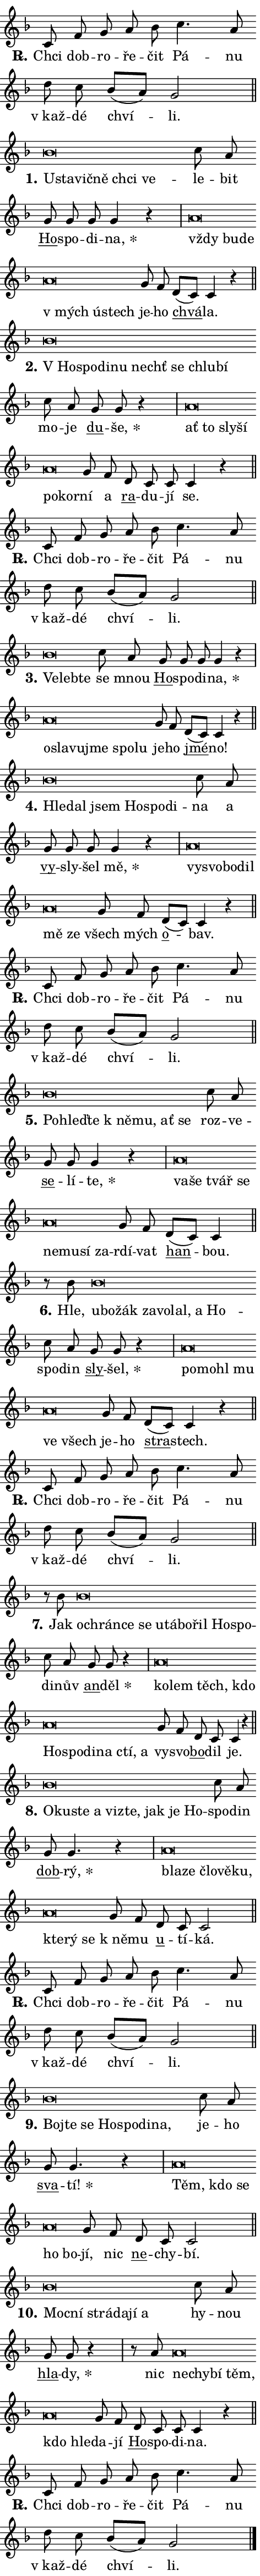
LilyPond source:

\version "2.24.0"
\header { tagline = "" }
\paper {
  indent = 0\cm
  top-margin = 0\cm
  right-margin = 0.13\cm % to fit lyric hyphens
  bottom-margin = 0\cm
  left-margin = 0\cm
  paper-width = 8\cm
  page-breaking = #ly:one-page-breaking
  system-system-spacing.basic-distance = #11
  score-system-spacing.basic-distance = #11
  ragged-last = ##f
}


%% Author: Thomas Morley
%% https://lists.gnu.org/archive/html/lilypond-user/2020-05/msg00002.html
#(define (line-position grob)
"Returns position of @var[grob} in current system:
   @code{'start}, if at first time-step
   @code{'end}, if at last time-step
   @code{'middle} otherwise
"
  (let* ((col (ly:item-get-column grob))
         (ln (ly:grob-object col 'left-neighbor))
         (rn (ly:grob-object col 'right-neighbor))
         (col-to-check-left (if (ly:grob? ln) ln col))
         (col-to-check-right (if (ly:grob? rn) rn col))
         (break-dir-left
           (and
             (ly:grob-property col-to-check-left 'non-musical #f)
             (ly:item-break-dir col-to-check-left)))
         (break-dir-right
           (and
             (ly:grob-property col-to-check-right 'non-musical #f)
             (ly:item-break-dir col-to-check-right))))
        (cond ((eqv? 1 break-dir-left) 'start)
              ((eqv? -1 break-dir-right) 'end)
              (else 'middle))))

#(define (tranparent-at-line-position vctor)
  (lambda (grob)
  "Relying on @code{line-position} select the relevant enry from @var{vctor}.
Used to determine transparency,"
    (case (line-position grob)
      ((end) (not (vector-ref vctor 0)))
      ((middle) (not (vector-ref vctor 1)))
      ((start) (not (vector-ref vctor 2))))))

noteHeadBreakVisibility =
#(define-music-function (break-visibility)(vector?)
"Makes @code{NoteHead}s transparent relying on @var{break-visibility}"
#{
  \override NoteHead.transparent =
    #(tranparent-at-line-position break-visibility)
#})

#(define delete-ledgers-for-transparent-note-heads
  (lambda (grob)
    "Reads whether a @code{NoteHead} is transparent.
If so this @code{NoteHead} is removed from @code{'note-heads} from
@var{grob}, which is supposed to be @code{LedgerLineSpanner}.
As a result ledgers are not printed for this @code{NoteHead}"
    (let* ((nhds-array (ly:grob-object grob 'note-heads))
           (nhds-list
             (if (ly:grob-array? nhds-array)
                 (ly:grob-array->list nhds-array)
                 '()))
           ;; Relies on the transparent-property being done before
           ;; Staff.LedgerLineSpanner.after-line-breaking is executed.
           ;; This is fragile ...
           (to-keep
             (remove
               (lambda (nhd)
                 (ly:grob-property nhd 'transparent #f))
               nhds-list)))
      ;; TODO find a better method to iterate over grob-arrays, similiar
      ;; to filter/remove etc for lists
      ;; For now rebuilt from scratch
      (set! (ly:grob-object grob 'note-heads)  '())
      (for-each
        (lambda (nhd)
          (ly:pointer-group-interface::add-grob grob 'note-heads nhd))
        to-keep))))

squashNotes = {
  \override NoteHead.X-extent = #'(-0.2 . 0.2)
  \override NoteHead.Y-extent = #'(-0.75 . 0)
  \override NoteHead.stencil =
    #(lambda (grob)
       (let ((pos (ly:grob-property grob 'staff-position)))
         (begin
           (if (< pos -7) (display "ERROR: Lower brevis then expected\n") (display ""))
           (if (<= pos -6) ly:text-interface::print ly:note-head::print))))
}
unSquashNotes = {
  \revert NoteHead.X-extent
  \revert NoteHead.Y-extent
  \revert NoteHead.stencil
}

hideNotes = \noteHeadBreakVisibility #begin-of-line-visible
unHideNotes = \noteHeadBreakVisibility #all-visible

% work-around for resetting accidentals
% https://lilypond.org/doc/v2.23/Documentation/notation/displaying-rhythms#unmetered-music
cadenzaMeasure = {
  \cadenzaOff
  \partial 1024 s1024
  \cadenzaOn
}

#(define-markup-command (accent layout props text) (markup?)
  "Underline accented syllable"
  (interpret-markup layout props
    #{\markup \override #'(offset . 4.3) \underline { #text }#}))

responsum = \markup \concat {
  "R" \hspace #-1.05 \path #0.1 #'((moveto 0 0.07) (lineto 0.9 0.8)) \hspace #0.05 "."
}

spaceSize = #0.6828661417322834 % exact space size for TeX Gyre Schola

\layout {
  \context {
    \Staff
    \remove "Time_signature_engraver"
    \override LedgerLineSpanner.after-line-breaking = #delete-ledgers-for-transparent-note-heads
  }
  \context {
    \Lyrics {
      \override LyricSpace.minimum-distance = \spaceSize
      \override LyricText.font-name = #"TeX Gyre Schola"
      \override LyricText.font-size = 1
      \override StanzaNumber.font-name = #"TeX Gyre Schola Bold"
      \override StanzaNumber.font-size = 1
    }
  }
  \context {
    \Score 
    \override NoteHead.text =
      #(lambda (grob) 
        (let ((pos (ly:grob-property grob 'staff-position)))
          #{\markup {
            \combine
              \halign #-0.55 \raise #(if (= pos -6) 0 0.5) \override #'(thickness . 2) \draw-line #'(3.2 . 0)
              \musicglyph "noteheads.sM1"
          }#}))
  }
}

% magnetic-lyrics.ily
%
%   written by
%     Jean Abou Samra <jean@abou-samra.fr>
%     Werner Lemberg <wl@gnu.org>
%
%   adapted by
%     Jiri Hon <jiri.hon@gmail.com>
%
% Version 2022-Apr-15

% https://www.mail-archive.com/lilypond-user@gnu.org/msg149350.html

#(define (Left_hyphen_pointer_engraver context)
   "Collect syllable-hyphen-syllable occurrences in lyrics and store
them in properties.  This engraver only looks to the left.  For
example, if the lyrics input is @code{foo -- bar}, it does the
following.

@itemize @bullet
@item
Set the @code{text} property of the @code{LyricHyphen} grob between
@q{foo} and @q{bar} to @code{foo}.

@item
Set the @code{left-hyphen} property of the @code{LyricText} grob with
text @q{foo} to the @code{LyricHyphen} grob between @q{foo} and
@q{bar}.
@end itemize

Use this auxiliary engraver in combination with the
@code{lyric-@/text::@/apply-@/magnetic-@/offset!} hook."
   (let ((hyphen #f)
         (text #f))
     (make-engraver
      (acknowledgers
       ((lyric-syllable-interface engraver grob source-engraver)
        (set! text grob)))
      (end-acknowledgers
       ((lyric-hyphen-interface engraver grob source-engraver)
        ;(when (not (grob::has-interface grob 'lyric-space-interface))
          (set! hyphen grob)));)
      ((stop-translation-timestep engraver)
       (when (and text hyphen)
         (ly:grob-set-object! text 'left-hyphen hyphen))
       (set! text #f)
       (set! hyphen #f)))))

#(define (lyric-text::apply-magnetic-offset! grob)
   "If the space between two syllables is less than the value in
property @code{LyricText@/.details@/.squash-threshold}, move the right
syllable to the left so that it gets concatenated with the left
syllable.

Use this function as a hook for
@code{LyricText@/.after-@/line-@/breaking} if the
@code{Left_@/hyphen_@/pointer_@/engraver} is active."
   (let ((hyphen (ly:grob-object grob 'left-hyphen #f)))
     (when hyphen
       (let ((left-text (ly:spanner-bound hyphen LEFT)))
         (when (grob::has-interface left-text 'lyric-syllable-interface)
           (let* ((common (ly:grob-common-refpoint grob left-text X))
                  (this-x-ext (ly:grob-extent grob common X))
                  (left-x-ext
                   (begin
                     ;; Trigger magnetism for left-text.
                     (ly:grob-property left-text 'after-line-breaking)
                     (ly:grob-extent left-text common X)))
                  ;; `delta` is the gap width between two syllables.
                  (delta (- (interval-start this-x-ext)
                            (interval-end left-x-ext)))
                  (details (ly:grob-property grob 'details))
                  (threshold (assoc-get 'squash-threshold details 0.2)))
             (when (< delta threshold)
               (let* (;; We have to manipulate the input text so that
                      ;; ligatures crossing syllable boundaries are not
                      ;; disabled.  For languages based on the Latin
                      ;; script this is essentially a beautification.
                      ;; However, for non-Western scripts it can be a
                      ;; necessity.
                      (lt (ly:grob-property left-text 'text))
                      (rt (ly:grob-property grob 'text))
                      (is-space (grob::has-interface hyphen 'lyric-space-interface))
                      (space (if is-space " " ""))
                      (extra-delta (if is-space spaceSize 0))
                      ;; Append new syllable.
                      (ltrt-space (if (and (string? lt) (string? rt))
                                (string-append lt space rt)
                                (make-concat-markup (list lt space rt))))
                      ;; Right-align `ltrt` to the right side.
                      (ltrt-space-markup (grob-interpret-markup
                               grob
                               (make-translate-markup
                                (cons (interval-length this-x-ext) 0)
                                (make-right-align-markup ltrt-space)))))
                 (begin
                   ;; Don't print `left-text`.
                   (ly:grob-set-property! left-text 'stencil #f)
                   ;; Set text and stencil (which holds all collected
                   ;; syllables so far) and shift it to the left.
                   (ly:grob-set-property! grob 'text ltrt-space)
                   (ly:grob-set-property! grob 'stencil ltrt-space-markup)
                   (ly:grob-translate-axis! grob (- (- delta extra-delta)) X))))))))))


#(define (lyric-hyphen::displace-bounds-first grob)
   ;; Make very sure this callback isn't triggered too early.
   (let ((left (ly:spanner-bound grob LEFT))
         (right (ly:spanner-bound grob RIGHT)))
     (ly:grob-property left 'after-line-breaking)
     (ly:grob-property right 'after-line-breaking)
     (ly:lyric-hyphen::print grob)))

squashThreshold = #0.4

\layout {
  \context {
    \Lyrics
    \consists #Left_hyphen_pointer_engraver
    \override LyricText.after-line-breaking =
      #lyric-text::apply-magnetic-offset!
    \override LyricHyphen.stencil = #lyric-hyphen::displace-bounds-first
    \override LyricText.details.squash-threshold = \squashThreshold
    \override LyricHyphen.minimum-distance = 0
    \override LyricHyphen.minimum-length = \squashThreshold
  }
}

squashText = \override LyricText.details.squash-threshold = 9999
unSquashText = \override LyricText.details.squash-threshold = \squashThreshold

leftText = \override LyricText.self-alignment-X = #LEFT
unLeftText = \revert LyricText.self-alignment-X

starOffset = #(lambda (grob) 
                (let ((x_offset (ly:self-alignment-interface::aligned-on-x-parent grob)))
                  (if (= x_offset 0) 0 (+ x_offset 1.2))))

star = #(define-music-function (syllable)(string?)
"Append star separator at the end of a syllable"
#{
  \once \override LyricText.X-offset = #starOffset
  \lyricmode { \markup {
    #syllable
    \override #'((font-name . "TeX Gyre Schola Bold")) \hspace #0.2 \lower #0.65 \larger "*"
  } }
#})

starAccent = #(define-music-function (syllable)(string?)
"Append star separator at the end of a syllable and make accent"
#{
  \once \override LyricText.X-offset = #starOffset
  \lyricmode { \markup {
    \accent #syllable
    \override #'((font-name . "TeX Gyre Schola Bold")) \hspace #0.2 \lower #0.65 \larger "*"
  } }
#})

breath = #(define-music-function (syllable)(string?)
"Append breathing indicator at the end of a syllable"
#{
  \lyricmode { \markup { #syllable "+" } }
#})

optionalBreath = #(define-music-function (syllable)(string?)
"Append optional breathing indicator at the end of a syllable"
#{
  \lyricmode { \markup { #syllable "(+)" } }
#})


\score {
    <<
        \new Voice = "melody" { \cadenzaOn \key f \major \relative { c'8 f g a bes \bar "" c4. a8 \bar "" d c bes[( a)] g2 \cadenzaMeasure \bar "||" \break } }
        \new Lyrics \lyricsto "melody" { \lyricmode { \set stanza = \responsum
Chci dob -- ro -- ře -- čit Pá -- nu "v kaž" -- dé chví -- li. } }
    >>
    \layout {}
}

\score {
    <<
        \new Voice = "melody" { \cadenzaOn \key f \major \relative { \squashNotes bes'\breve*1/16 \hideNotes \breve*1/16 \bar "" \breve*1/16 \bar "" \breve*1/16 \bar "" \breve*1/16 \breve*1/16 \bar "" \unHideNotes \unSquashNotes c8 a \bar "" g g g g4 r \cadenzaMeasure \bar "|" \squashNotes a\breve*1/16 \hideNotes \breve*1/16 \bar "" \breve*1/16 \bar "" \breve*1/16 \bar "" \breve*1/16 \breve*1/16 \bar "" \unHideNotes \unSquashNotes g8 f \bar "" d[( c)] c4 r \cadenzaMeasure \bar "||" \break } }
        \new Lyrics \lyricsto "melody" { \lyricmode { \set stanza = "1."
\leftText U -- \squashText sta -- vič -- ně chci ve -- \unLeftText \unSquashText le -- bit \markup \accent Ho -- spo -- di -- \star na, \leftText vždy \squashText bu -- de "v mých" ú -- stech \unLeftText \unSquashText je -- ho \markup \accent chvá -- la. } }
    >>
    \layout {}
}

\score {
    <<
        \new Voice = "melody" { \cadenzaOn \key f \major \relative { \squashNotes bes'\breve*1/16 \hideNotes \breve*1/16 \bar "" \breve*1/16 \bar "" \breve*1/16 \bar "" \breve*1/16 \bar "" \breve*1/16 \bar "" \breve*1/16 \breve*1/16 \bar "" \unHideNotes \unSquashNotes c8 a \bar "" g8 g r4 \cadenzaMeasure \bar "|" \squashNotes a\breve*1/16 \hideNotes \breve*1/16 \bar "" \breve*1/16 \bar "" \breve*1/16 \bar "" \breve*1/16 \breve*1/16 \bar "" \unHideNotes \unSquashNotes g8 f \bar "" d c c c4 r \cadenzaMeasure \bar "||" \break } }
        \new Lyrics \lyricsto "melody" { \lyricmode { \set stanza = "2."
\leftText "V Ho" -- \squashText spo -- di -- nu nechť se chlu -- bí \unLeftText \unSquashText mo -- je \markup \accent du -- \star še, \leftText ať \squashText to sly -- ší po -- kor -- \unLeftText \unSquashText ní a \markup \accent ra -- du -- jí se. } }
    >>
    \layout {}
}

\score {
    <<
        \new Voice = "melody" { \cadenzaOn \key f \major \relative { c'8 f g a bes \bar "" c4. a8 \bar "" d c bes[( a)] g2 \cadenzaMeasure \bar "||" \break } }
        \new Lyrics \lyricsto "melody" { \lyricmode { \set stanza = \responsum
Chci dob -- ro -- ře -- čit Pá -- nu "v kaž" -- dé chví -- li. } }
    >>
    \layout {}
}

\score {
    <<
        \new Voice = "melody" { \cadenzaOn \key f \major \relative { \squashNotes bes'\breve*1/16 \hideNotes \breve*1/16 \breve*1/16 \bar "" \unHideNotes \unSquashNotes c8 a \bar "" g g g g4 r \cadenzaMeasure \bar "|" \squashNotes a\breve*1/16 \hideNotes \breve*1/16 \bar "" \breve*1/16 \bar "" \breve*1/16 \bar "" \breve*1/16 \breve*1/16 \bar "" \unHideNotes \unSquashNotes g8 f \bar "" d[( c)] c4 r \cadenzaMeasure \bar "||" \break } }
        \new Lyrics \lyricsto "melody" { \lyricmode { \set stanza = "3."
\leftText Ve -- \squashText leb -- te \unLeftText \unSquashText se mnou \markup \accent Ho -- spo -- di -- \star na, \leftText o -- \squashText sla -- vu -- jme spo -- lu \unLeftText \unSquashText je -- ho \markup \accent jmé -- no! } }
    >>
    \layout {}
}

\score {
    <<
        \new Voice = "melody" { \cadenzaOn \key f \major \relative { \squashNotes bes'\breve*1/16 \hideNotes \breve*1/16 \bar "" \breve*1/16 \bar "" \breve*1/16 \bar "" \breve*1/16 \breve*1/16 \bar "" \unHideNotes \unSquashNotes c8 a \bar "" g g g g4 r \cadenzaMeasure \bar "|" \squashNotes a\breve*1/16 \hideNotes \breve*1/16 \bar "" \breve*1/16 \bar "" \breve*1/16 \bar "" \breve*1/16 \breve*1/16 \bar "" \unHideNotes \unSquashNotes g8 f \bar "" d[( c)] c4 r \cadenzaMeasure \bar "||" \break } }
        \new Lyrics \lyricsto "melody" { \lyricmode { \set stanza = "4."
\leftText Hle -- \squashText dal jsem Ho -- spo -- di -- \unLeftText \unSquashText na a \markup \accent vy -- sly -- šel \star mě, \leftText vy -- \squashText svo -- bo -- dil mě ze \unLeftText \unSquashText všech mých \markup \accent o -- bav. } }
    >>
    \layout {}
}

\score {
    <<
        \new Voice = "melody" { \cadenzaOn \key f \major \relative { c'8 f g a bes \bar "" c4. a8 \bar "" d c bes[( a)] g2 \cadenzaMeasure \bar "||" \break } }
        \new Lyrics \lyricsto "melody" { \lyricmode { \set stanza = \responsum
Chci dob -- ro -- ře -- čit Pá -- nu "v kaž" -- dé chví -- li. } }
    >>
    \layout {}
}

\score {
    <<
        \new Voice = "melody" { \cadenzaOn \key f \major \relative { \squashNotes bes'\breve*1/16 \hideNotes \breve*1/16 \bar "" \breve*1/16 \bar "" \breve*1/16 \bar "" \breve*1/16 \bar "" \breve*1/16 \breve*1/16 \bar "" \unHideNotes \unSquashNotes c8 a \bar "" g g g4 r \cadenzaMeasure \bar "|" \squashNotes a\breve*1/16 \hideNotes \breve*1/16 \bar "" \breve*1/16 \bar "" \breve*1/16 \bar "" \breve*1/16 \bar "" \breve*1/16 \bar "" \breve*1/16 \breve*1/16 \bar "" \unHideNotes \unSquashNotes g8 f \bar "" d[( c)] c4 \cadenzaMeasure \bar "||" \break } }
        \new Lyrics \lyricsto "melody" { \lyricmode { \set stanza = "5."
\leftText Po -- \squashText hleď -- te "k ně" -- mu, ať se \unLeftText \unSquashText roz -- ve -- \markup \accent se -- lí -- \star te, \leftText va -- \squashText še tvář se ne -- mu -- sí za -- \unLeftText \unSquashText rdí -- vat \markup \accent han -- bou. } }
    >>
    \layout {}
}

\score {
    <<
        \new Voice = "melody" { \cadenzaOn \key f \major \relative { r8 bes'8 \squashNotes bes\breve*1/16 \hideNotes \breve*1/16 \bar "" \breve*1/16 \bar "" \breve*1/16 \bar "" \breve*1/16 \bar "" \breve*1/16 \bar "" \breve*1/16 \breve*1/16 \bar "" \unHideNotes \unSquashNotes c8 a \bar "" g8 g r4 \cadenzaMeasure \bar "|" \squashNotes a\breve*1/16 \hideNotes \breve*1/16 \bar "" \breve*1/16 \bar "" \breve*1/16 \bar "" \breve*1/16 \breve*1/16 \bar "" \unHideNotes \unSquashNotes g8 f \bar "" d[( c)] c4 r \cadenzaMeasure \bar "||" \break } }
        \new Lyrics \lyricsto "melody" { \lyricmode { \set stanza = "6."
Hle, \leftText u -- \squashText bo -- žák za -- vo -- lal, a Ho -- \unLeftText \unSquashText spo -- din \markup \accent sly -- \star šel, \leftText po -- \squashText mo -- hl mu ve všech \unLeftText \unSquashText je -- ho \markup \accent stra -- stech. } }
    >>
    \layout {}
}

\score {
    <<
        \new Voice = "melody" { \cadenzaOn \key f \major \relative { c'8 f g a bes \bar "" c4. a8 \bar "" d c bes[( a)] g2 \cadenzaMeasure \bar "||" \break } }
        \new Lyrics \lyricsto "melody" { \lyricmode { \set stanza = \responsum
Chci dob -- ro -- ře -- čit Pá -- nu "v kaž" -- dé chví -- li. } }
    >>
    \layout {}
}

\score {
    <<
        \new Voice = "melody" { \cadenzaOn \key f \major \relative { r8 bes'8 \squashNotes bes\breve*1/16 \hideNotes \breve*1/16 \bar "" \breve*1/16 \bar "" \breve*1/16 \bar "" \breve*1/16 \bar "" \breve*1/16 \bar "" \breve*1/16 \bar "" \breve*1/16 \bar "" \breve*1/16 \breve*1/16 \bar "" \unHideNotes \unSquashNotes c8 a \bar "" g8 g r4 \cadenzaMeasure \bar "|" \squashNotes a\breve*1/16 \hideNotes \breve*1/16 \bar "" \breve*1/16 \bar "" \breve*1/16 \bar "" \breve*1/16 \bar "" \breve*1/16 \bar "" \breve*1/16 \bar "" \breve*1/16 \bar "" \breve*1/16 \breve*1/16 \bar "" \unHideNotes \unSquashNotes g8 f \bar "" d c c4 r \cadenzaMeasure \bar "||" \break } }
        \new Lyrics \lyricsto "melody" { \lyricmode { \set stanza = "7."
Jak \leftText o -- \squashText chrán -- ce se u -- tá -- bo -- řil Ho -- spo -- \unLeftText \unSquashText di -- nův \markup \accent an -- \star děl \leftText ko -- \squashText lem těch, kdo Ho -- spo -- di -- na ctí, a \unLeftText \unSquashText vy -- svo -- \markup \accent bo -- dil je. } }
    >>
    \layout {}
}

\score {
    <<
        \new Voice = "melody" { \cadenzaOn \key f \major \relative { \squashNotes bes'\breve*1/16 \hideNotes \breve*1/16 \bar "" \breve*1/16 \bar "" \breve*1/16 \bar "" \breve*1/16 \bar "" \breve*1/16 \bar "" \breve*1/16 \bar "" \breve*1/16 \breve*1/16 \bar "" \unHideNotes \unSquashNotes c8 a \bar "" g8 g4. r4 \cadenzaMeasure \bar "|" \squashNotes a\breve*1/16 \hideNotes \breve*1/16 \bar "" \breve*1/16 \bar "" \breve*1/16 \bar "" \breve*1/16 \bar "" \breve*1/16 \bar "" \breve*1/16 \breve*1/16 \bar "" \unHideNotes \unSquashNotes g8 f \bar "" d c c2 \cadenzaMeasure \bar "||" \break } }
        \new Lyrics \lyricsto "melody" { \lyricmode { \set stanza = "8."
\leftText O -- \squashText ku -- ste a vi -- zte, jak je Ho -- \unLeftText \unSquashText spo -- din \markup \accent dob -- \star rý, \leftText bla -- \squashText ze člo -- vě -- ku, kte -- rý se \unLeftText \unSquashText "k ně" -- mu \markup \accent u -- tí -- ká. } }
    >>
    \layout {}
}

\score {
    <<
        \new Voice = "melody" { \cadenzaOn \key f \major \relative { c'8 f g a bes \bar "" c4. a8 \bar "" d c bes[( a)] g2 \cadenzaMeasure \bar "||" \break } }
        \new Lyrics \lyricsto "melody" { \lyricmode { \set stanza = \responsum
Chci dob -- ro -- ře -- čit Pá -- nu "v kaž" -- dé chví -- li. } }
    >>
    \layout {}
}

\score {
    <<
        \new Voice = "melody" { \cadenzaOn \key f \major \relative { \squashNotes bes'\breve*1/16 \hideNotes \breve*1/16 \bar "" \breve*1/16 \bar "" \breve*1/16 \bar "" \breve*1/16 \bar "" \breve*1/16 \breve*1/16 \bar "" \unHideNotes \unSquashNotes c8 a \bar "" g8 g4. r4 \cadenzaMeasure \bar "|" \squashNotes a\breve*1/16 \hideNotes \breve*1/16 \bar "" \breve*1/16 \bar "" \breve*1/16 \breve*1/16 \bar "" \unHideNotes \unSquashNotes g8 f \bar "" d c c2 \cadenzaMeasure \bar "||" \break } }
        \new Lyrics \lyricsto "melody" { \lyricmode { \set stanza = "9."
\leftText Boj -- \squashText te se Ho -- spo -- di -- na, \unLeftText \unSquashText je -- ho \markup \accent sva -- \star tí! \leftText Těm, \squashText kdo se ho bo -- \unLeftText \unSquashText jí, nic \markup \accent ne -- chy -- bí. } }
    >>
    \layout {}
}

\score {
    <<
        \new Voice = "melody" { \cadenzaOn \key f \major \relative { \squashNotes bes'\breve*1/16 \hideNotes \breve*1/16 \bar "" \breve*1/16 \bar "" \breve*1/16 \bar "" \breve*1/16 \breve*1/16 \bar "" \unHideNotes \unSquashNotes c8 a \bar "" g8 g r4 \cadenzaMeasure \bar "|" r8 a8 \squashNotes a\breve*1/16 \hideNotes \breve*1/16 \bar "" \breve*1/16 \bar "" \breve*1/16 \bar "" \breve*1/16 \breve*1/16 \bar "" \unHideNotes \unSquashNotes g8 f \bar "" d c c c4 r \cadenzaMeasure \bar "||" \break } }
        \new Lyrics \lyricsto "melody" { \lyricmode { \set stanza = "10."
\leftText Moc -- \squashText ní strá -- da -- jí a \unLeftText \unSquashText hy -- nou \markup \accent hla -- \star dy, nic \leftText ne -- \squashText chy -- bí těm, kdo hle -- \unLeftText \unSquashText da -- jí \markup \accent Ho -- spo -- di -- na. } }
    >>
    \layout {}
}

\score {
    <<
        \new Voice = "melody" { \cadenzaOn \key f \major \relative { c'8 f g a bes \bar "" c4. a8 \bar "" d c bes[( a)] g2 \cadenzaMeasure \bar "||" \break } \bar "|." }
        \new Lyrics \lyricsto "melody" { \lyricmode { \set stanza = \responsum
Chci dob -- ro -- ře -- čit Pá -- nu "v kaž" -- dé chví -- li. } }
    >>
    \layout {}
}
